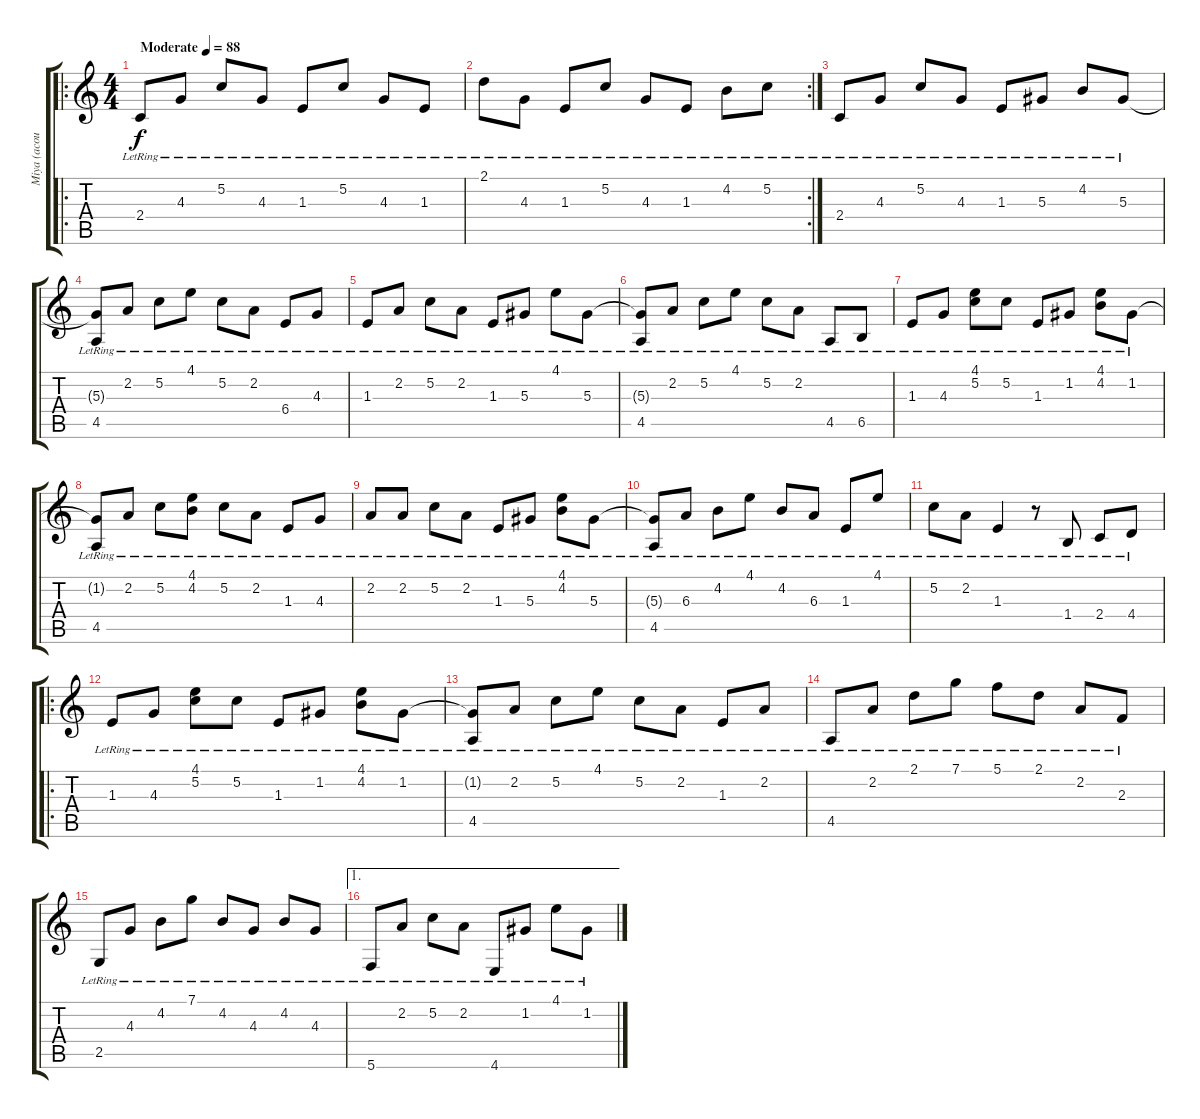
\track ("Miya (acoustic)" "Miya (acou") {instrument acousticguitarnylon}
\staff {score tabs}
\tuning (C4 G3 Eb3 Bb2 F2 C2) {hide}
\ro
\ts (4 4)
\tempo (88 "Moderate")
\clef g2
\ks c
2.4{lr}.8{dy f instrument acousticguitarnylon} 4.3{lr}.8 5.2{lr}.8 4.3{lr}.8 1.3{lr}.8 5.2{lr}.8 4.3{lr}.8 1.3{lr}.8 |
\rc 2
2.1{lr}.8 4.3{lr}.8 1.3{lr}.8 5.2{lr}.8 4.3{lr}.8 1.3{lr}.8 4.2{lr}.8 5.2{lr}.8 |
2.4{lr}.8 4.3{lr}.8 5.2{lr}.8 4.3{lr}.8 1.3{lr}.8 5.3{lr}.8 4.2{lr}.8 5.3{lr}.8 |
(5.3{t} 4.5{lr}).8 2.2{lr}.8 5.2{lr}.8 4.1{lr}.8 5.2{lr}.8 2.2{lr}.8 6.4{lr}.8 4.3{lr}.8 |
1.3{lr}.8 2.2{lr}.8 5.2{lr}.8 2.2{lr}.8 1.3{lr}.8 5.3{lr}.8 4.1{lr}.8 5.3{lr}.8 |
(5.3{t} 4.5{lr}).8 2.2{lr}.8 5.2{lr}.8 4.1{lr}.8 5.2{lr}.8 2.2{lr}.8 4.5{lr}.8 6.5{lr}.8 |
1.3{lr}.8 4.3{lr}.8 (4.1{lr} 5.2{lr}).8 5.2{lr}.8 1.3{lr}.8 1.2{lr}.8 (4.1{lr} 4.2{lr}).8 1.2{lr}.8 |
(1.2{t} 4.5{lr}).8 2.2{lr}.8 5.2{lr}.8 (4.1{lr} 4.2{lr}).8 5.2{lr}.8 2.2{lr}.8 1.3{lr}.8 4.3{lr}.8 |
2.2{lr}.8 2.2{lr}.8 5.2{lr}.8 2.2{lr}.8 1.3{lr}.8 5.3{lr}.8 (4.1{lr} 4.2{lr}).8 5.3{lr}.8 |
(5.3{t} 4.5{lr}).8 6.3{lr}.8 4.2{lr}.8 4.1{lr}.8 4.2{lr}.8 6.3{lr}.8 1.3{lr}.8 4.1{lr}.8 |
5.2{lr}.8 2.2{lr}.8 1.3{lr}.4 r.8 1.4{lr}.8 2.4{lr}.8 4.4{lr}.8 |
\ro
1.3{lr}.8 4.3{lr}.8 (4.1{lr} 5.2{lr}).8 5.2{lr}.8 1.3{lr}.8 1.2{lr}.8 (4.1{lr} 4.2{lr}).8 1.2{lr}.8 |
(1.2{t} 4.5{lr}).8 2.2{lr}.8 5.2{lr}.8 4.1{lr}.8 5.2{lr}.8 2.2{lr}.8 1.3{lr}.8 2.2{lr}.8 |
4.5{lr}.8 2.2{lr}.8 2.1{lr}.8 7.1{lr}.8 5.1{lr}.8 2.1{lr}.8 2.2{lr}.8 2.3{lr}.8 |
2.5{lr}.8 4.3{lr}.8 4.2{lr}.8 7.1{lr}.8 4.2{lr}.8 4.3{lr}.8 4.2{lr}.8 4.3{lr}.8 |
\ae 1
5.6{lr}.8 2.2{lr}.8 5.2{lr}.8 2.2{lr}.8 4.6{lr}.8 1.2{lr}.8 4.1{lr}.8 1.2{lr}.8
